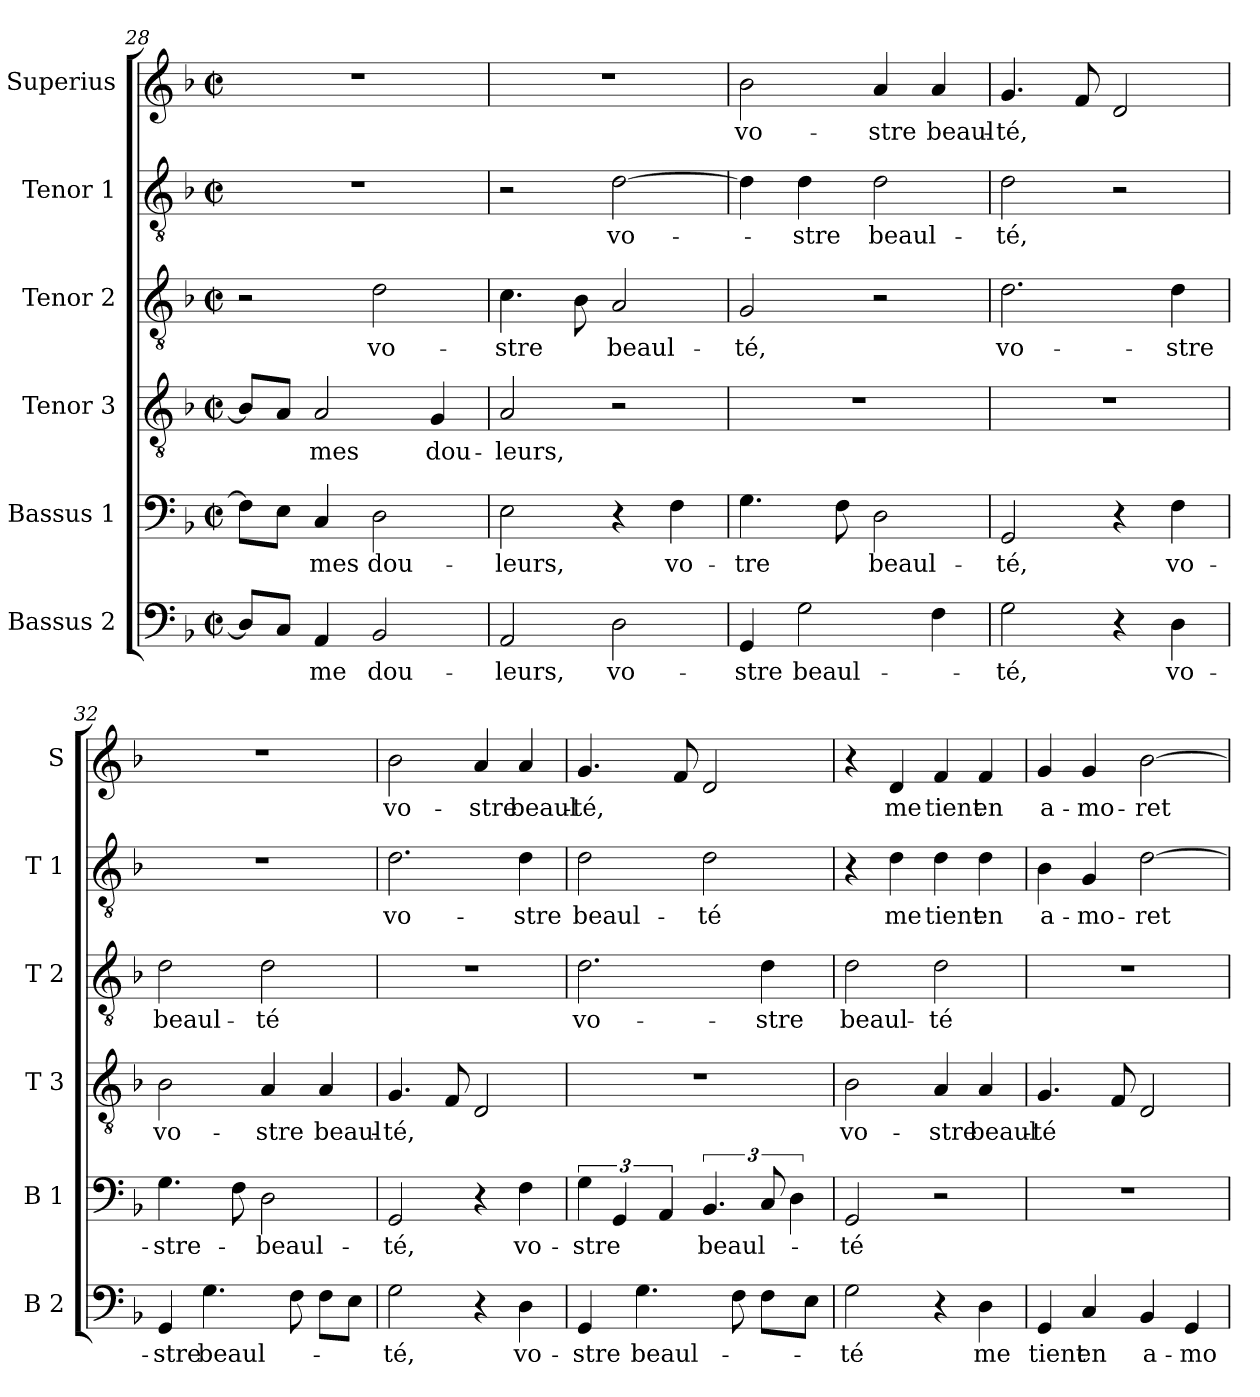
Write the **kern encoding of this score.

**kern	**text	**kern	**text	**kern	**text	**kern	**text	**kern	**text	**kern	**text
*part6	*part6	*part5	*part5	*part4	*part4	*part3	*part3	*part2	*part2	*part1	*part1
*staff6	*staff6	*staff5	*staff5	*staff4	*staff4	*staff3	*staff3	*staff2	*staff2	*staff1	*staff1
*I"Bassus 2	*	*I"Bassus 1	*	*I"Tenor 3	*	*I"Tenor 2	*	*I"Tenor 1	*	*I"Superius	*
*I'B 2	*	*I'B 1	*	*I'T 3	*	*I'T 2	*	*I'T 1	*	*I'S	*
*clefF4	*	*clefF4	*	*clefGv2	*	*clefGv2	*	*clefGv2	*	*clefG2	*
*k[b-]	*	*k[b-]	*	*k[b-]	*	*k[b-]	*	*k[b-]	*	*k[b-]	*
*F:	*	*F:	*	*F:	*	*F:	*	*F:	*	*F:	*
*M2/2	*	*M2/2	*	*M2/2	*	*M2/2	*	*M2/2	*	*M2/2	*
*met(c|)	*	*met(c|)	*	*met(c|)	*	*met(c|)	*	*met(c|)	*	*met(c|)	*
=28	=28	=28	=28	=28	=28	=28	=28	=28	=28	=28	=28
8D/L]	.	8F\L]	.	8B-/L]	.	2r	.	1r	.	1r	.
8C/J	.	8E\J	.	8A/J	.	.	.	.	.	.	.
4AA/	me	4C/	mes	2A/	mes	.	.	.	.	.	.
2BB-/	dou-	2D\	dou-	.	.	2d\	vo-	.	.	.	.
.	.	.	.	4G/	dou-	.	.	.	.	.	.
=29	=29	=29	=29	=29	=29	=29	=29	=29	=29	=29	=29
2AA/	-leurs,	2E\	-leurs,	2A/	-leurs,	4.c\	-stre	2r	.	1r	.
.	.	.	.	.	.	8B-\	.	.	.	.	.
2D\	vo-	4r	.	2r	.	2A/	beaul-	[2d\	vo-	.	.
.	.	4F\	vo-	.	.	.	.	.	.	.	.
!!LO:LB:g=z
=30	=30	=30	=30	=30	=30	=30	=30	=30	=30	=30	=30
4GG/	-stre	4.G\	-tre	1r	.	2G/	-té,	4d\]	.	2b-\	vo-
2G\	beaul-	.	.	.	.	.	.	4d\	-stre	.	.
.	.	8F\	.	.	.	.	.	.	.	.	.
.	.	2D\	beaul-	.	.	2r	.	2d\	beaul-	4a/	-stre
4F\	.	.	.	.	.	.	.	.	.	4a/	beaul-
=31	=31	=31	=31	=31	=31	=31	=31	=31	=31	=31	=31
2G\	-té,	2GG/	-té,	1r	.	2.d\	vo-	2d\	-té,	4.g/	-té,
.	.	.	.	.	.	.	.	.	.	8f/	.
4r	.	4r	.	.	.	.	.	2r	.	2d/	.
4D\	vo-	4F\	vo-	.	.	4d\	-stre	.	.	.	.
=32	=32	=32	=32	=32	=32	=32	=32	=32	=32	=32	=32
4GG/	-stre	4.G\	-stre-	2B-\	vo-	2d\	beaul-	1r	.	1r	.
4.G\	beaul-	.	.	.	.	.	.	.	.	.	.
.	.	8F\	.	.	.	.	.	.	.	.	.
.	.	2D\	-beaul-	4A/	-stre	2d\	-té	.	.	.	.
8F\	.	.	.	.	.	.	.	.	.	.	.
8F\L	.	.	.	4A/	beaul-	.	.	.	.	.	.
8E\J	.	.	.	.	.	.	.	.	.	.	.
=33	=33	=33	=33	=33	=33	=33	=33	=33	=33	=33	=33
2G\	-té,	2GG/	-té,	4.G/	-té,	1r	.	2.d\	vo-	2b-\	vo-
.	.	.	.	8F/	.	.	.	.	.	.	.
4r	.	4r	.	2D/	.	.	.	.	.	4a/	-stre
4D\	vo-	4F\	vo-	.	.	.	.	4d\	-stre	4a/	beaul-
=34	=34	=34	=34	=34	=34	=34	=34	=34	=34	=34	=34
4GG/	-stre	6G\	-stre	1r	.	2.d\	vo-	2d\	beaul-	4.g/	-té,
.	.	6GG/	.	.	.	.	.	.	.	.	.
4.G\	beaul-	.	.	.	.	.	.	.	.	.	.
.	.	6AA/	.	.	.	.	.	.	.	.	.
.	.	.	.	.	.	.	.	.	.	8f/	.
.	.	6.BB-/	beaul-	.	.	.	.	2d\	-té	2d/	.
8F\	.	.	.	.	.	.	.	.	.	.	.
8F\L	.	12C/	.	.	.	4d\	-stre	.	.	.	.
.	.	6D\	.	.	.	.	.	.	.	.	.
8E\J	.	.	.	.	.	.	.	.	.	.	.
=35	=35	=35	=35	=35	=35	=35	=35	=35	=35	=35	=35
2G\	-té	2GG/	-té	2B-\	vo-	2d\	beaul-	4r	.	4r	.
.	.	.	.	.	.	.	.	4d\	me	4d/	me
4r	.	2r	.	4A/	-stre	2d\	-té	4d\	tient	4f/	tient
4D\	me	.	.	4A/	beaul-	.	.	4d\	en	4f/	en
!!LO:PB:g=z
=36	=36	=36	=36	=36	=36	=36	=36	=36	=36	=36	=36
4GG/	tient	1r	.	4.G/	-té	1r	.	4B-\	a-	4g/	a-
4C/	en	.	.	.	.	.	.	4G/	-mo-	4g/	-mo-
.	.	.	.	8F/	.	.	.	.	.	.	.
4BB-/	a-	.	.	2D/	.	.	.	[2d\	-ret-	[2b-\	-ret-
4GG/	-mo-	.	.	.	.	.	.	.	.	.	.
=	=	=	=	=	=	=	=	=	=	=	=
*-	*-	*-	*-	*-	*-	*-	*-	*-	*-	*-	*-
